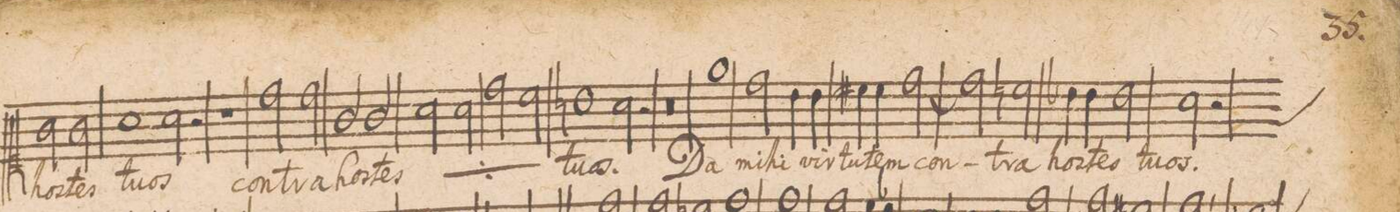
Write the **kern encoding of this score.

**kern	**text
*I"CANTVS.	*
*clefC1	*
*k[]	*
*met(C|)	*
*M2/1	*
2g\	hos-
2g\	-tes
=60-	=60-
1a	tu-
2a\	-os
2r	.
=61-	=61-
1r	.
2dd\	con-
2dd\	-tra
=62-	=62-
2g/	hos-
2g/	-tes
*	*ij
2a\	con-
2a\	-tra
=63-	=63-
2dd\	hos-
2cc\	-tes
*	*Xij
1bn	tu-
=64-	=64-
2a\	-os.
2r	.
0r	.
=65-	=65-
1ee	Da
=66-	=66-
2dd\	mi-
4b\	-hi
4b\	vir-
4cc#X\	-tu-
4cc#\	-tem
[<2dd\	con-
=67-	=67-
2dd\]	.
2ccn\	-tra
4b-X\	hos-
4b-\	-tes
2b-\	tu-
=68-	=68-
2a\	-os.
*custos:e	*
2r	.
*-	*-
